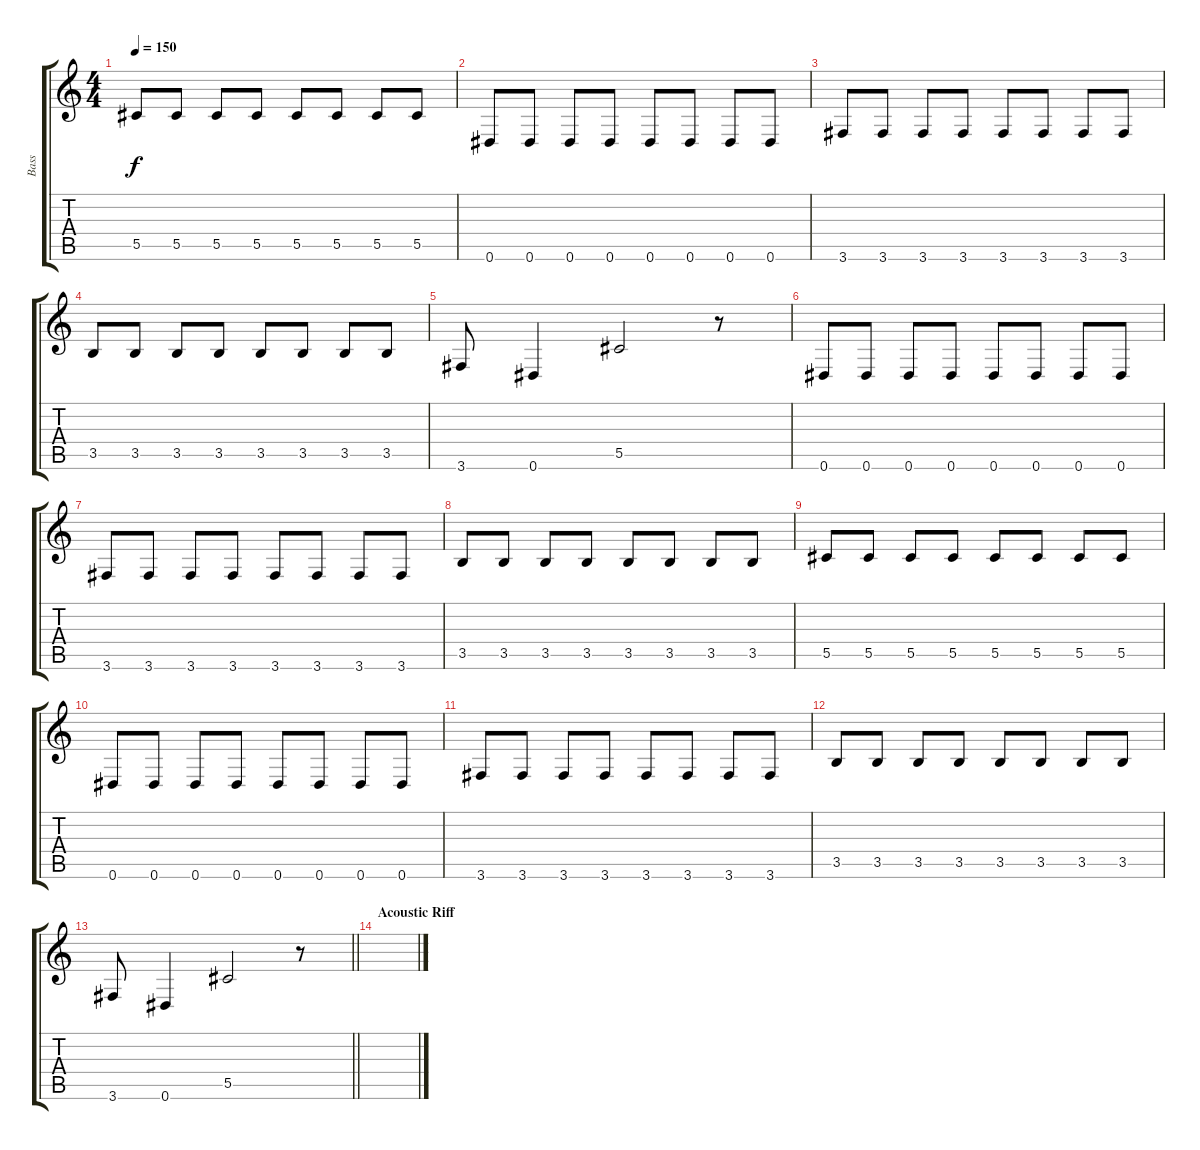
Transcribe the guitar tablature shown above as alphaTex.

\track ("Bass" "Bass") {instrument electricbassfinger}
\staff {score tabs}
\tuning (Eb4 Bb3 Gb3 Db3 Ab2 Eb2) {hide}
\ts (4 4)
\tempo 150
\clef g2
\ks c
5.5.8{dy f} 5.5.8 5.5.8 5.5.8 5.5.8 5.5.8 5.5.8 5.5.8 |
0.6.8 0.6.8 0.6.8 0.6.8 0.6.8 0.6.8 0.6.8 0.6.8 |
3.6.8 3.6.8 3.6.8 3.6.8 3.6.8 3.6.8 3.6.8 3.6.8 |
3.5.8 3.5.8 3.5.8 3.5.8 3.5.8 3.5.8 3.5.8 3.5.8 |
3.6.8 0.6.4 5.5.2 r.8 |
0.6.8 0.6.8 0.6.8 0.6.8 0.6.8 0.6.8 0.6.8 0.6.8 |
3.6.8 3.6.8 3.6.8 3.6.8 3.6.8 3.6.8 3.6.8 3.6.8 |
3.5.8 3.5.8 3.5.8 3.5.8 3.5.8 3.5.8 3.5.8 3.5.8 |
5.5.8 5.5.8 5.5.8 5.5.8 5.5.8 5.5.8 5.5.8 5.5.8 |
0.6.8 0.6.8 0.6.8 0.6.8 0.6.8 0.6.8 0.6.8 0.6.8 |
3.6.8 3.6.8 3.6.8 3.6.8 3.6.8 3.6.8 3.6.8 3.6.8 |
3.5.8 3.5.8 3.5.8 3.5.8 3.5.8 3.5.8 3.5.8 3.5.8 |
\barLineRight lightlight
3.6.8 0.6.4 5.5.2 r.8 |
\section ("" "Acoustic Riff")
